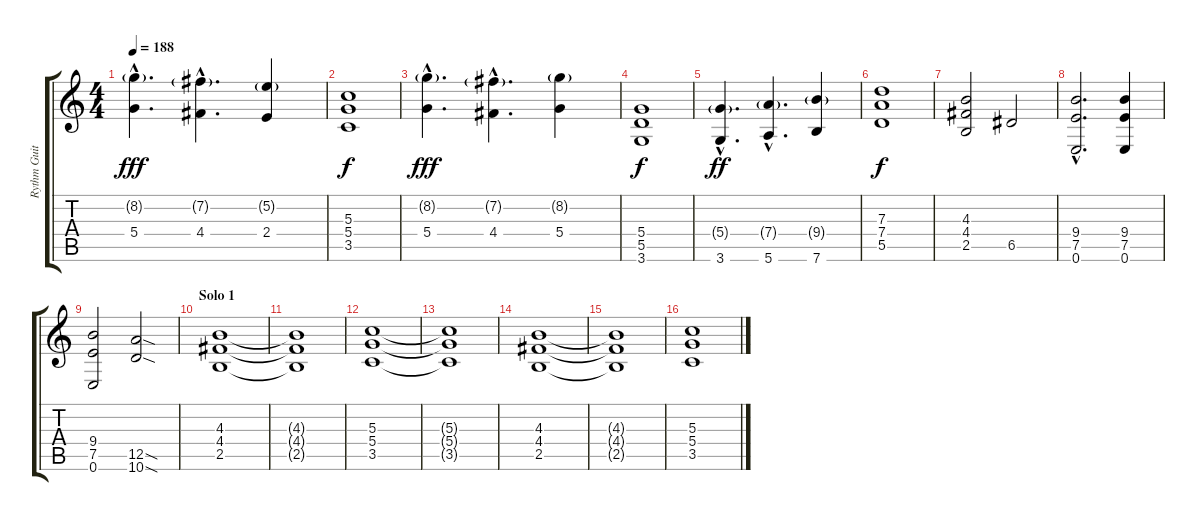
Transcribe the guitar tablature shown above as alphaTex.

\track ("Rythm Guitar 1" "Rythm Guit") {instrument distortionguitar}
\staff {score tabs}
\tuning (E4 B3 G3 D3 A2 E2) {hide}
\ts (4 4)
\tempo 188
\clef g2
\ks c
(8.2{g hac} 5.4{hac}).4{d dy fff} (7.2{g hac} 4.4{hac}).4{d} (5.2{g} 2.4).4 |
(5.3 5.4 3.5).1{dy f} |
(8.2{g hac} 5.4{hac}).4{d dy fff} (7.2{g hac} 4.4{hac}).4{d} (8.2{g} 5.4).4 |
(5.4 5.5 3.6).1{dy f} |
(5.4{g hac} 3.6{hac}).4{d dy ff} (7.4{g hac} 5.6{hac}).4{d} (9.4{g} 7.6).4 |
(7.3 7.4 5.5).1{dy f} |
(4.3 4.4 2.5).2 6.5.2 |
(9.4{hac} 7.5{hac} 0.6{hac}).2{d} (9.4 7.5 0.6).4 |
(9.4 7.5 0.6).2 (12.5{sod} 10.6{sod}).2 |
\section ("" "Solo 1")
(4.3 4.4 2.5).1 |
(4.3{t} 4.4{t} 2.5{t}).1 |
(5.3 5.4 3.5).1 |
(5.3{t} 5.4{t} 3.5{t}).1 |
(4.3 4.4 2.5).1 |
(4.3{t} 4.4{t} 2.5{t}).1 |
(5.3 5.4 3.5).1
